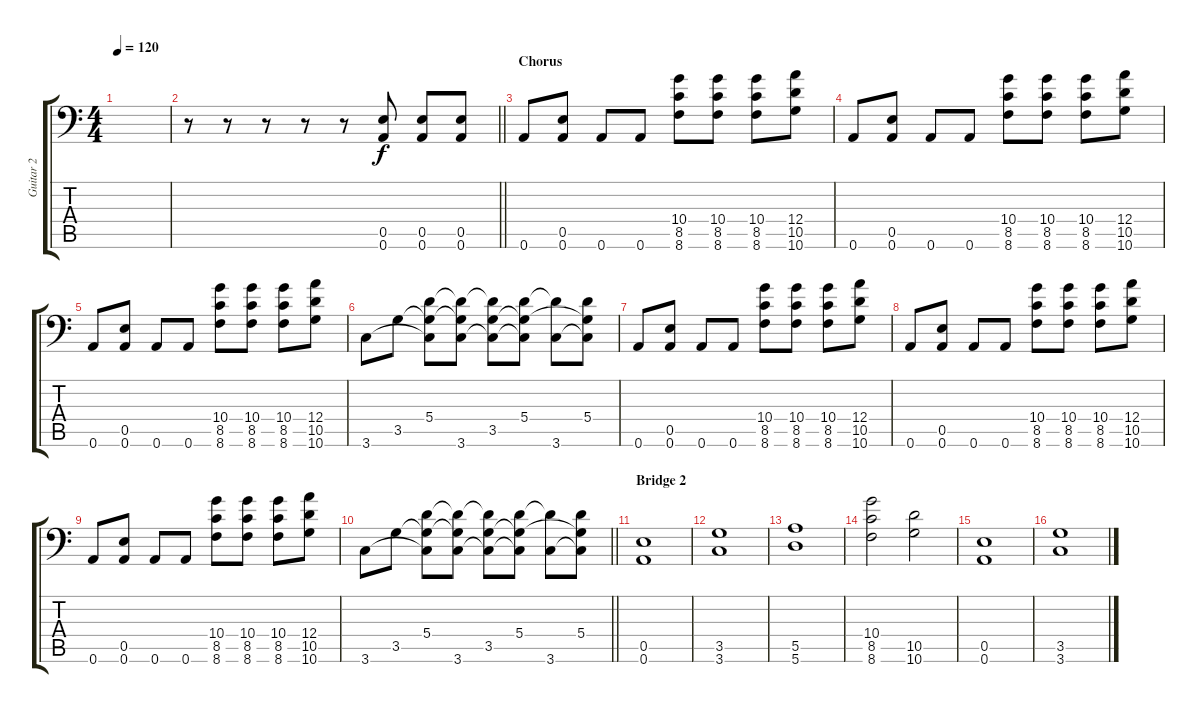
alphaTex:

\track ("Guitar 2" "Guitar 2") {instrument overdrivenguitar}
\staff {score tabs}
\tuning (B3 G3 D3 A2 E2 A1) {hide}
\ts (4 4)
\tempo 120
\clef f4
\ks c
|
\barLineRight lightlight
r.8 r.8 r.8 r.8 r.8 (0.5 0.6).8 (0.5 0.6).8 (0.5 0.6).8 |
\section ("" "Chorus")
0.6.8 (0.5 0.6).8 0.6.8 0.6.8 (10.4 8.5 8.6).8 (10.4 8.5 8.6).8 (10.4 8.5 8.6).8 (12.4 10.5 10.6).8 |
0.6.8 (0.5 0.6).8 0.6.8 0.6.8 (10.4 8.5 8.6).8 (10.4 8.5 8.6).8 (10.4 8.5 8.6).8 (12.4 10.5 10.6).8 |
0.6.8 (0.5 0.6).8 0.6.8 0.6.8 (10.4 8.5 8.6).8 (10.4 8.5 8.6).8 (10.4 8.5 8.6).8 (12.4 10.5 10.6).8 |
3.6.8 3.5.8 (5.4 3.5{t} 3.6{t}).8 (5.4{t} 3.5{t} 3.6).8 (5.4{t} 3.5 3.6{t}).8 (5.4 3.5{t} 3.6{t}).8 (5.4{t} 3.6).8 (5.4 3.5{t} 3.6{t}).8 |
0.6.8 (0.5 0.6).8 0.6.8 0.6.8 (10.4 8.5 8.6).8 (10.4 8.5 8.6).8 (10.4 8.5 8.6).8 (12.4 10.5 10.6).8 |
0.6.8 (0.5 0.6).8 0.6.8 0.6.8 (10.4 8.5 8.6).8 (10.4 8.5 8.6).8 (10.4 8.5 8.6).8 (12.4 10.5 10.6).8 |
0.6.8 (0.5 0.6).8 0.6.8 0.6.8 (10.4 8.5 8.6).8 (10.4 8.5 8.6).8 (10.4 8.5 8.6).8 (12.4 10.5 10.6).8 |
\barLineRight lightlight
3.6.8 3.5.8 (5.4 3.5{t} 3.6{t}).8 (5.4{t} 3.5{t} 3.6).8 (5.4{t} 3.5 3.6{t}).8 (5.4 3.5{t} 3.6{t}).8 (5.4{t} 3.6).8 (5.4 3.5{t} 3.6{t}).8 |
\section ("" "Bridge 2")
(0.5 0.6).1 |
(3.5 3.6).1 |
(5.5 5.6).1 |
(10.4 8.5 8.6).2 (10.5 10.6).2 |
(0.5 0.6).1 |
(3.5 3.6).1
